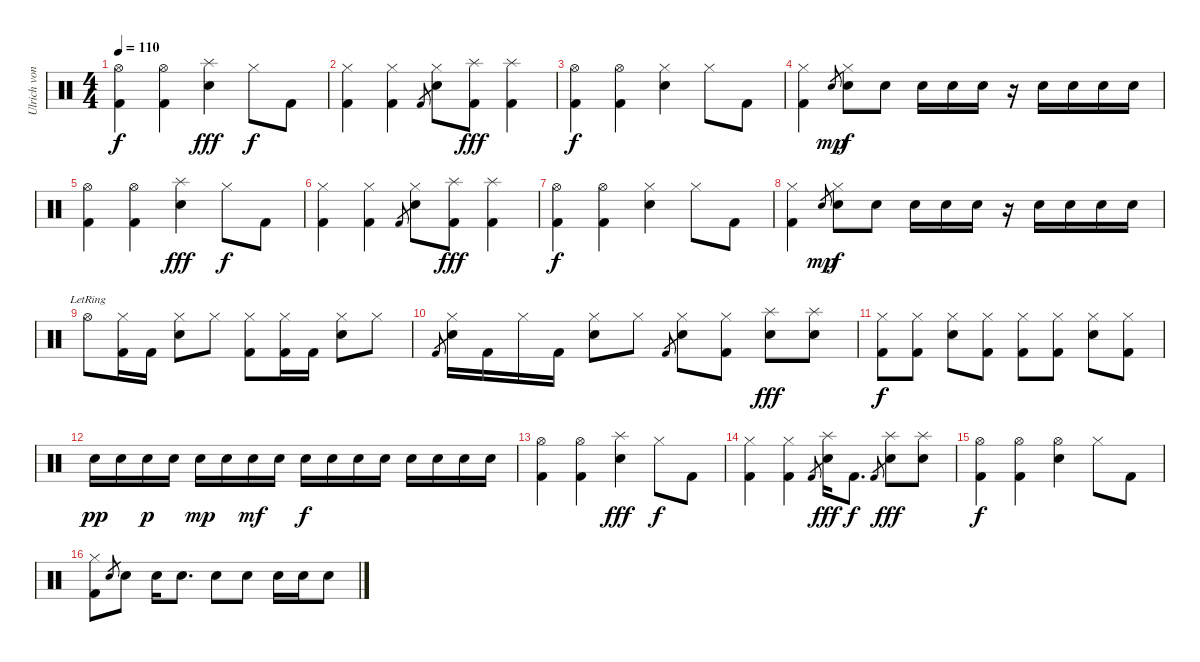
\track ("Ulrich von Jungingen" "Ulrich von") {instrument percussion}
\staff {score}
\articulation defaults
\ts (4 4)
\tempo 110
\clef neutral
\ks c
("Hi-Hat (open)" "Kick (hit) 2").4{dy f} ("Hi-Hat (open)" "Kick (hit) 2").4 ("Splash (hit)" "Snare (hit) 2").4{dy fff} "Hi-Hat (closed)".8{dy f} "Kick (hit) 2".8 |
("Hi-Hat (closed)" "Kick (hit) 2").4 ("Hi-Hat (closed)" "Kick (hit) 2").4 "Kick (hit) 2".8{gr} ("Hi-Hat (closed)" "Snare (hit) 2").8 ("Splash (hit)" "Kick (hit) 2").8{dy fff} ("Splash (hit)" "Kick (hit) 2").4 |
("Hi-Hat (open)" "Kick (hit) 2").4{dy f} ("Hi-Hat (open)" "Kick (hit) 2").4 ("Hi-Hat (closed)" "Snare (hit) 2").4 "Hi-Hat (closed)".8 "Kick (hit) 2".8 |
("Hi-Hat (closed)" "Kick (hit) 2").4 "Electric Snare (hit)".8{gr dy mp} ("Hi-Hat (closed)" "Snare (hit) 2").8{dy f} "Snare (hit) 2".8 "Snare (hit) 2".16 "Snare (hit) 2".16 "Snare (hit) 2".16 r.16 "Snare (hit) 2".16 "Snare (hit) 2".16 "Snare (hit) 2".16 "Snare (hit) 2".16 |
("Hi-Hat (open)" "Kick (hit) 2").4 ("Hi-Hat (open)" "Kick (hit) 2").4 ("Splash (hit)" "Snare (hit) 2").4{dy fff} "Hi-Hat (closed)".8{dy f} "Kick (hit) 2".8 |
("Hi-Hat (closed)" "Kick (hit) 2").4 ("Hi-Hat (closed)" "Kick (hit) 2").4 "Kick (hit) 2".8{gr} ("Hi-Hat (closed)" "Snare (hit) 2").8 ("Splash (hit)" "Kick (hit) 2").8{dy fff} ("Splash (hit)" "Kick (hit) 2").4 |
("Hi-Hat (open)" "Kick (hit) 2").4{dy f} ("Hi-Hat (open)" "Kick (hit) 2").4 ("Hi-Hat (closed)" "Snare (hit) 2").4 "Hi-Hat (closed)".8 "Kick (hit) 2".8 |
("Hi-Hat (closed)" "Kick (hit) 2").4 "Electric Snare (hit)".8{gr dy mp} ("Hi-Hat (closed)" "Snare (hit) 2").8{dy f} "Snare (hit) 2".8 "Snare (hit) 2".16 "Snare (hit) 2".16 "Snare (hit) 2".16 r.16 "Snare (hit) 2".16 "Snare (hit) 2".16 "Snare (hit) 2".16 "Snare (hit) 2".16 |
"Hi-Hat (open)"{lr}.8 ("Hi-Hat (closed)" "Kick (hit) 2").16 "Kick (hit) 2".16 ("Hi-Hat (closed)" "Snare (hit) 2").8 "Hi-Hat (closed)".8 ("Hi-Hat (closed)" "Kick (hit) 2").8 ("Hi-Hat (closed)" "Kick (hit) 2").16 "Kick (hit) 2".16 ("Hi-Hat (closed)" "Snare (hit) 2").8 "Hi-Hat (closed)".8 |
"Kick (hit) 2".8{gr} ("Hi-Hat (closed)" "Snare (hit) 2").16 "Kick (hit) 2".16 "Hi-Hat (closed)".16 "Kick (hit) 2".16 ("Hi-Hat (closed)" "Snare (hit) 2").8 "Hi-Hat (closed)".8 "Kick (hit) 2".8{gr} ("Hi-Hat (closed)" "Snare (hit) 2").8 ("Hi-Hat (closed)" "Kick (hit) 2").8 ("Splash (hit)" "Snare (hit) 2").8{dy fff} ("Splash (hit)" "Snare (hit) 2").8 |
("Hi-Hat (closed)" "Kick (hit) 2").8{dy f} ("Hi-Hat (closed)" "Kick (hit) 2").8 ("Hi-Hat (closed)" "Snare (hit) 2").8 ("Hi-Hat (closed)" "Kick (hit) 2").8 ("Hi-Hat (closed)" "Kick (hit) 2").8 ("Hi-Hat (closed)" "Kick (hit) 2").8 ("Hi-Hat (closed)" "Snare (hit) 2").8 ("Hi-Hat (closed)" "Kick (hit) 2").8 |
"Snare (hit) 2".16{dy pp} "Snare (hit) 2".16 "Snare (hit) 2".16{dy p} "Snare (hit) 2".16 "Snare (hit) 2".16{dy mp} "Snare (hit) 2".16 "Snare (hit) 2".16{dy mf} "Snare (hit) 2".16 "Snare (hit) 2".16{dy f} "Snare (hit) 2".16 "Snare (hit) 2".16 "Snare (hit) 2".16 "Snare (hit) 2".16 "Snare (hit) 2".16 "Snare (hit) 2".16 "Snare (hit) 2".16 |
("Hi-Hat (open)" "Kick (hit) 2").4 ("Hi-Hat (open)" "Kick (hit) 2").4 ("Splash (hit)" "Snare (hit) 2").4{dy fff} "Hi-Hat (closed)".8{dy f} "Kick (hit) 2".8 |
("Hi-Hat (closed)" "Kick (hit) 2").4 ("Hi-Hat (closed)" "Kick (hit) 2").4 "Kick (hit) 2".8{gr} ("Splash (hit)" "Snare (hit) 2").16{dy fff} "Kick (hit) 2".8{d dy f} "Kick (hit) 2".8{gr} ("Splash (hit)" "Snare (hit) 2").8{dy fff} ("Splash (hit)" "Snare (hit) 2").8 |
("Hi-Hat (open)" "Kick (hit) 2").4{dy f} ("Hi-Hat (open)" "Kick (hit) 2").4 ("Hi-Hat (open)" "Snare (hit) 2").4 "Hi-Hat (closed)".8 "Kick (hit) 2".8 |
("Hi-Hat (closed)" "Kick (hit) 2").8 "Electric Snare (hit)".8{gr} "Snare (hit) 2".8 "Snare (hit) 2".16 "Snare (hit) 2".8{d} "Snare (hit) 2".8 "Snare (hit) 2".8 "Snare (hit) 2".16 "Snare (hit) 2".16 "Snare (hit) 2".8
